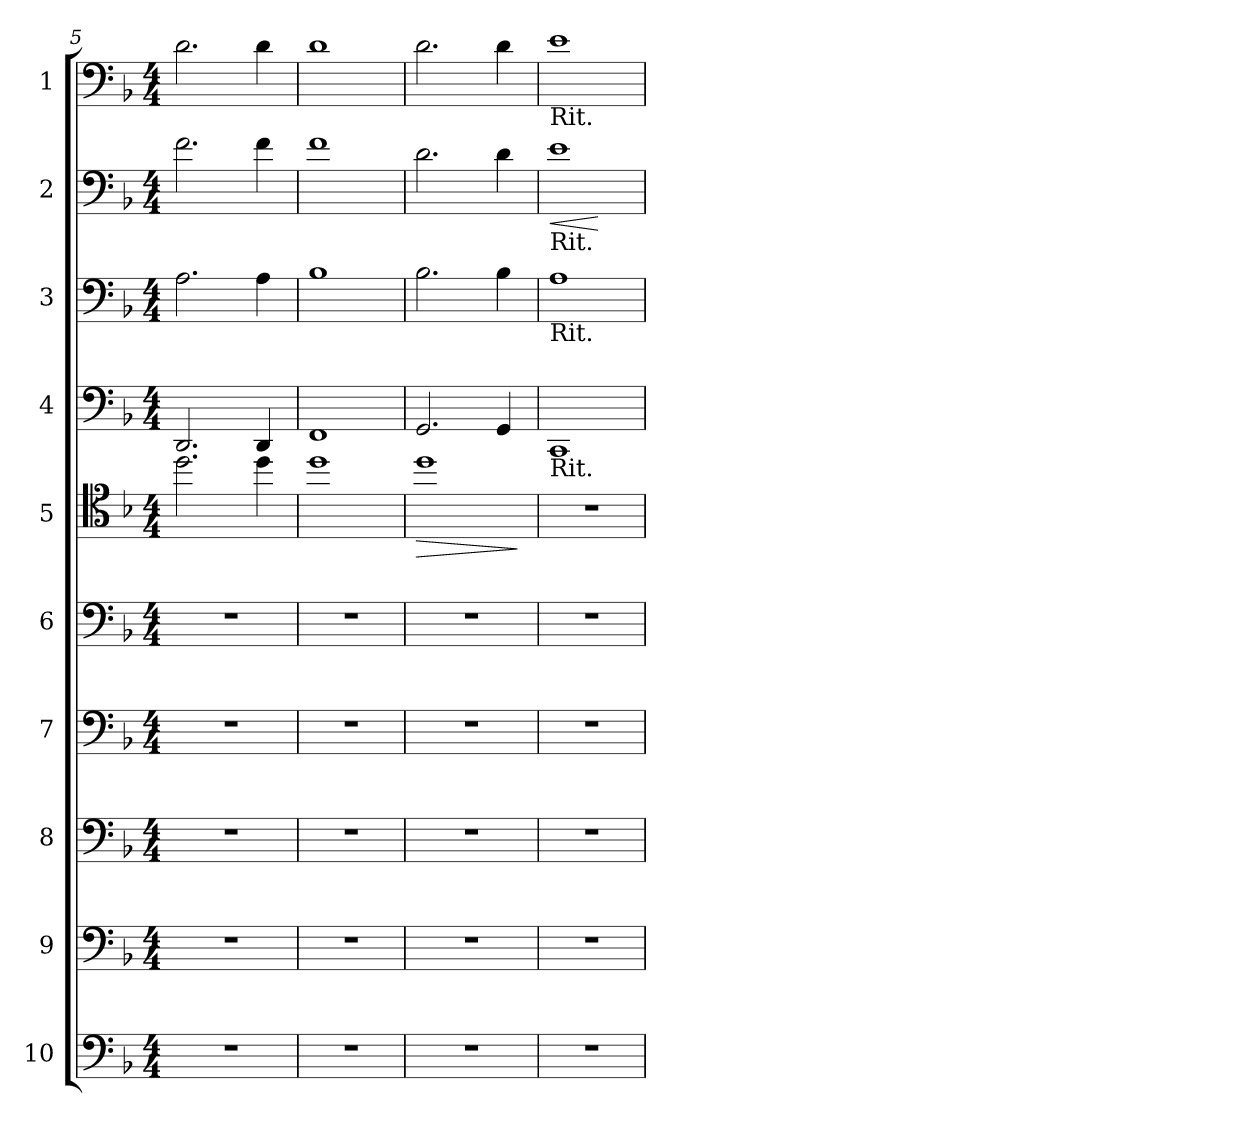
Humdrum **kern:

**kern	**kern	**kern	**kern	**kern	**kern	**dynam	**kern	**kern	**kern	**dynam	**kern
*part10	*part9	*part8	*part7	*part6	*part5	*part5	*part4	*part3	*part2	*part2	*part1
*staff10	*staff9	*staff8	*staff7	*staff6	*staff5	*staff5	*staff4	*staff3	*staff2	*staff2	*staff1
*I"10	*I"9	*I"8	*I"7	*I"6	*I"5	*	*I"4	*I"3	*I"2	*	*I"1
*clefF4	*clefF4	*clefF4	*clefF4	*clefF4	*clefC4	*	*clefF4	*clefF4	*clefF4	*	*clefF4
*k[b-]	*k[b-]	*k[b-]	*k[b-]	*k[b-]	*k[b-]	*	*k[b-]	*k[b-]	*k[b-]	*	*k[b-]
*M4/4	*M4/4	*M4/4	*M4/4	*M4/4	*M4/4	*	*M4/4	*M4/4	*M4/4	*	*M4/4
=5	=5	=5	=5	=5	=5	=5	=5	=5	=5	=5	=5
1r	1r	1r	1r	1r	2.dd\	.	2.DD/	2.A\	2.f\	.	2.d\
.	.	.	.	.	4dd\	.	4DD/	4A\	4f\	.	4d\
=6	=6	=6	=6	=6	=6	=6	=6	=6	=6	=6	=6
1r	1r	1r	1r	1r	1dd	.	1FF	1B-	1f	.	1d
=7	=7	=7	=7	=7	=7	=7	=7	=7	=7	=7	=7
!	!	!	!	!	!	!LO:HP:b	!	!	!	!	!
1r	1r	1r	1r	1r	1dd	>	2.GG/	2.B-\	2.d\	.	2.d\
.	.	.	.	.	.	.	4GG/	4B-\	4d\	.	4d\
.	.	.	.	.	.	]	.	.	.	.	.
=8	=8	=8	=8	=8	=8	=8	=8	=8	=8	=8	=8
!	!	!	!	!	!	!	!	!	!	!	!LO:TX:b:t=Rit.
!	!	!	!	!	!	!	!	!	!LO:TX:b:t=Rit.	!	!
!	!	!	!	!	!	!	!	!LO:TX:b:t=Rit.	!	!	!
!	!	!	!	!	!	!	!LO:TX:b:t=Rit.	!	!	!	!
!	!	!	!	!	!	!	!	!	!	!LO:HP:b	!
1r	1r	1r	1r	1r	1r	.	1CC	1A	1e	<	1e
.	.	.	.	.	.	.	.	.	.	[	.
=	=	=	=	=	=	=	=	=	=	=	=
*-	*-	*-	*-	*-	*-	*-	*-	*-	*-	*-	*-
